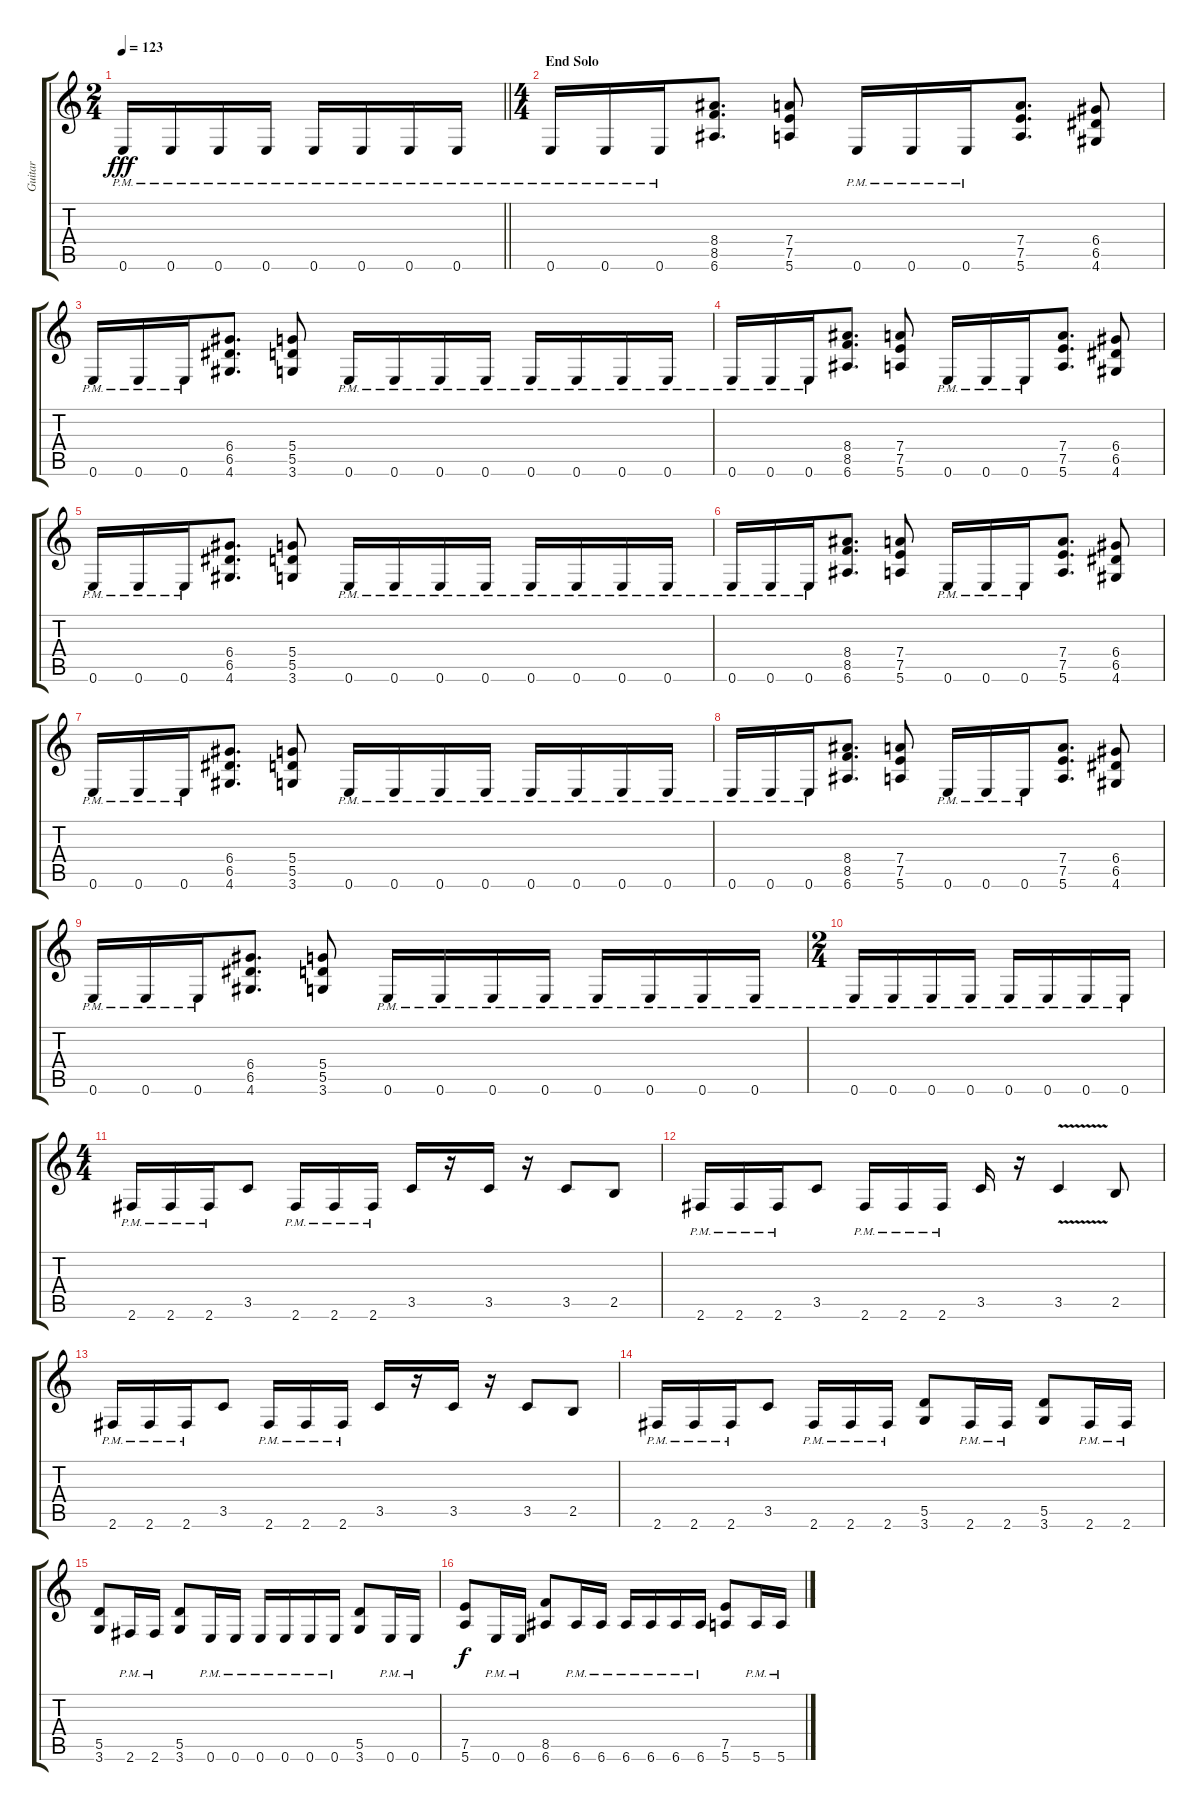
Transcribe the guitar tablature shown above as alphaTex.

\track ("Guitar" "Guitar") {instrument distortionguitar}
\staff {score tabs}
\tuning (E4 B3 G3 D3 A2 E2) {hide}
\ts (2 4)
\tempo 123
\clef g2
\barLineRight lightlight
\ks c
0.6{pm}.16{dy fff} 0.6{pm}.16 0.6{pm}.16 0.6{pm}.16 0.6{pm}.16 0.6{pm}.16 0.6{pm}.16 0.6{pm}.16 |
\ts (4 4)
\section ("" "End Solo")
0.6{pm}.16 0.6{pm}.16 0.6{pm}.16 (8.4 8.5 6.6).8{d} (7.4 7.5 5.6).8 0.6{pm}.16 0.6{pm}.16 0.6{pm}.16 (7.4 7.5 5.6).8{d} (6.4 6.5 4.6).8 |
0.6{pm}.16 0.6{pm}.16 0.6{pm}.16 (6.4 6.5 4.6).8{d} (5.4 5.5 3.6).8 0.6{pm}.16 0.6{pm}.16 0.6{pm}.16 0.6{pm}.16 0.6{pm}.16 0.6{pm}.16 0.6{pm}.16 0.6{pm}.16 |
0.6{pm}.16 0.6{pm}.16 0.6{pm}.16 (8.4 8.5 6.6).8{d} (7.4 7.5 5.6).8 0.6{pm}.16 0.6{pm}.16 0.6{pm}.16 (7.4 7.5 5.6).8{d} (6.4 6.5 4.6).8 |
0.6{pm}.16 0.6{pm}.16 0.6{pm}.16 (6.4 6.5 4.6).8{d} (5.4 5.5 3.6).8 0.6{pm}.16 0.6{pm}.16 0.6{pm}.16 0.6{pm}.16 0.6{pm}.16 0.6{pm}.16 0.6{pm}.16 0.6{pm}.16 |
0.6{pm}.16 0.6{pm}.16 0.6{pm}.16 (8.4 8.5 6.6).8{d} (7.4 7.5 5.6).8 0.6{pm}.16 0.6{pm}.16 0.6{pm}.16 (7.4 7.5 5.6).8{d} (6.4 6.5 4.6).8 |
0.6{pm}.16 0.6{pm}.16 0.6{pm}.16 (6.4 6.5 4.6).8{d} (5.4 5.5 3.6).8 0.6{pm}.16 0.6{pm}.16 0.6{pm}.16 0.6{pm}.16 0.6{pm}.16 0.6{pm}.16 0.6{pm}.16 0.6{pm}.16 |
0.6{pm}.16 0.6{pm}.16 0.6{pm}.16 (8.4 8.5 6.6).8{d} (7.4 7.5 5.6).8 0.6{pm}.16 0.6{pm}.16 0.6{pm}.16 (7.4 7.5 5.6).8{d} (6.4 6.5 4.6).8 |
0.6{pm}.16 0.6{pm}.16 0.6{pm}.16 (6.4 6.5 4.6).8{d} (5.4 5.5 3.6).8 0.6{pm}.16 0.6{pm}.16 0.6{pm}.16 0.6{pm}.16 0.6{pm}.16 0.6{pm}.16 0.6{pm}.16 0.6{pm}.16 |
\ts (2 4)
0.6{pm}.16 0.6{pm}.16 0.6{pm}.16 0.6{pm}.16 0.6{pm}.16 0.6{pm}.16 0.6{pm}.16 0.6{pm}.16 |
\ts (4 4)
2.6{pm}.16 2.6{pm}.16 2.6{pm}.16 3.5.8 2.6{pm}.16 2.6{pm}.16 2.6{pm}.16 3.5.16 r.16 3.5.16 r.16 3.5.8 2.5.8 |
2.6{pm}.16 2.6{pm}.16 2.6{pm}.16 3.5.8 2.6{pm}.16 2.6{pm}.16 2.6{pm}.16 3.5.16 r.16 3.5{v}.4 2.5.8 |
2.6{pm}.16 2.6{pm}.16 2.6{pm}.16 3.5.8 2.6{pm}.16 2.6{pm}.16 2.6{pm}.16 3.5.16 r.16 3.5.16 r.16 3.5.8 2.5.8 |
2.6{pm}.16 2.6{pm}.16 2.6{pm}.16 3.5.8 2.6{pm}.16 2.6{pm}.16 2.6{pm}.16 (5.5 3.6).8 2.6{pm}.16 2.6{pm}.16 (5.5 3.6).8 2.6{pm}.16 2.6{pm}.16 |
(5.5 3.6).8 2.6{pm}.16 2.6{pm}.16 (5.5 3.6).8 0.6{pm}.16 0.6{pm}.16 0.6{pm}.16 0.6{pm}.16 0.6{pm}.16 0.6{pm}.16 (5.5 3.6).8 0.6{pm}.16 0.6{pm}.16 |
(7.5 5.6).8{dy f} 0.6{pm}.16 0.6{pm}.16 (8.5 6.6).8 6.6{pm}.16 6.6{pm}.16 6.6{pm}.16 6.6{pm}.16 6.6{pm}.16 6.6{pm}.16 (7.5 5.6).8 5.6{pm}.16 5.6{pm}.16
